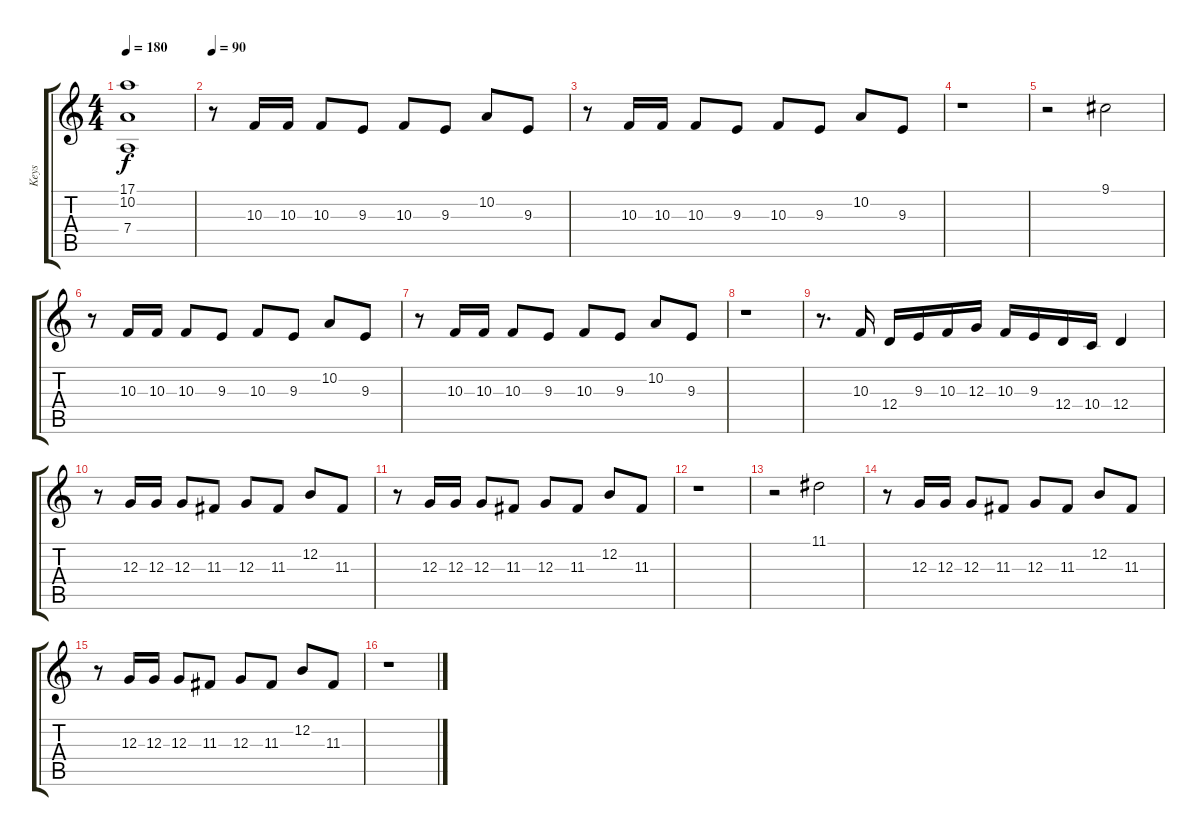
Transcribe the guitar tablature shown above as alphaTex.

\track ("Keys" "Keys") {instrument synthstrings2}
\staff {score tabs}
\tuning (E4 B3 G3 D3 A2 E2) {hide}
\ts (4 4)
\tempo 180
\clef g2
\ks c
(17.1{t} 10.2{t} 7.4{t}).1{dy f} |
\tempo 90
r.8{volume 10 instrument synthstrings2} 10.3.16 10.3.16 10.3.8 9.3.8 10.3.8 9.3.8 10.2.8 9.3.8 |
r.8 10.3.16 10.3.16 10.3.8 9.3.8 10.3.8 9.3.8 10.2.8 9.3.8 |
r.1 |
r.2 9.1.2 |
r.8 10.3.16 10.3.16 10.3.8 9.3.8 10.3.8 9.3.8 10.2.8 9.3.8 |
r.8 10.3.16 10.3.16 10.3.8 9.3.8 10.3.8 9.3.8 10.2.8 9.3.8 |
r.1 |
r.8{d} 10.3.16 12.4.16 9.3.16 10.3.16 12.3.16 10.3.16 9.3.16 12.4.16 10.4.16 12.4.4 |
r.8 12.3.16 12.3.16 12.3.8 11.3.8 12.3.8 11.3.8 12.2.8 11.3.8 |
r.8 12.3.16 12.3.16 12.3.8 11.3.8 12.3.8 11.3.8 12.2.8 11.3.8 |
r.1 |
r.2 11.1.2 |
r.8 12.3.16 12.3.16 12.3.8 11.3.8 12.3.8 11.3.8 12.2.8 11.3.8 |
r.8 12.3.16 12.3.16 12.3.8 11.3.8 12.3.8 11.3.8 12.2.8 11.3.8 |
r.1
